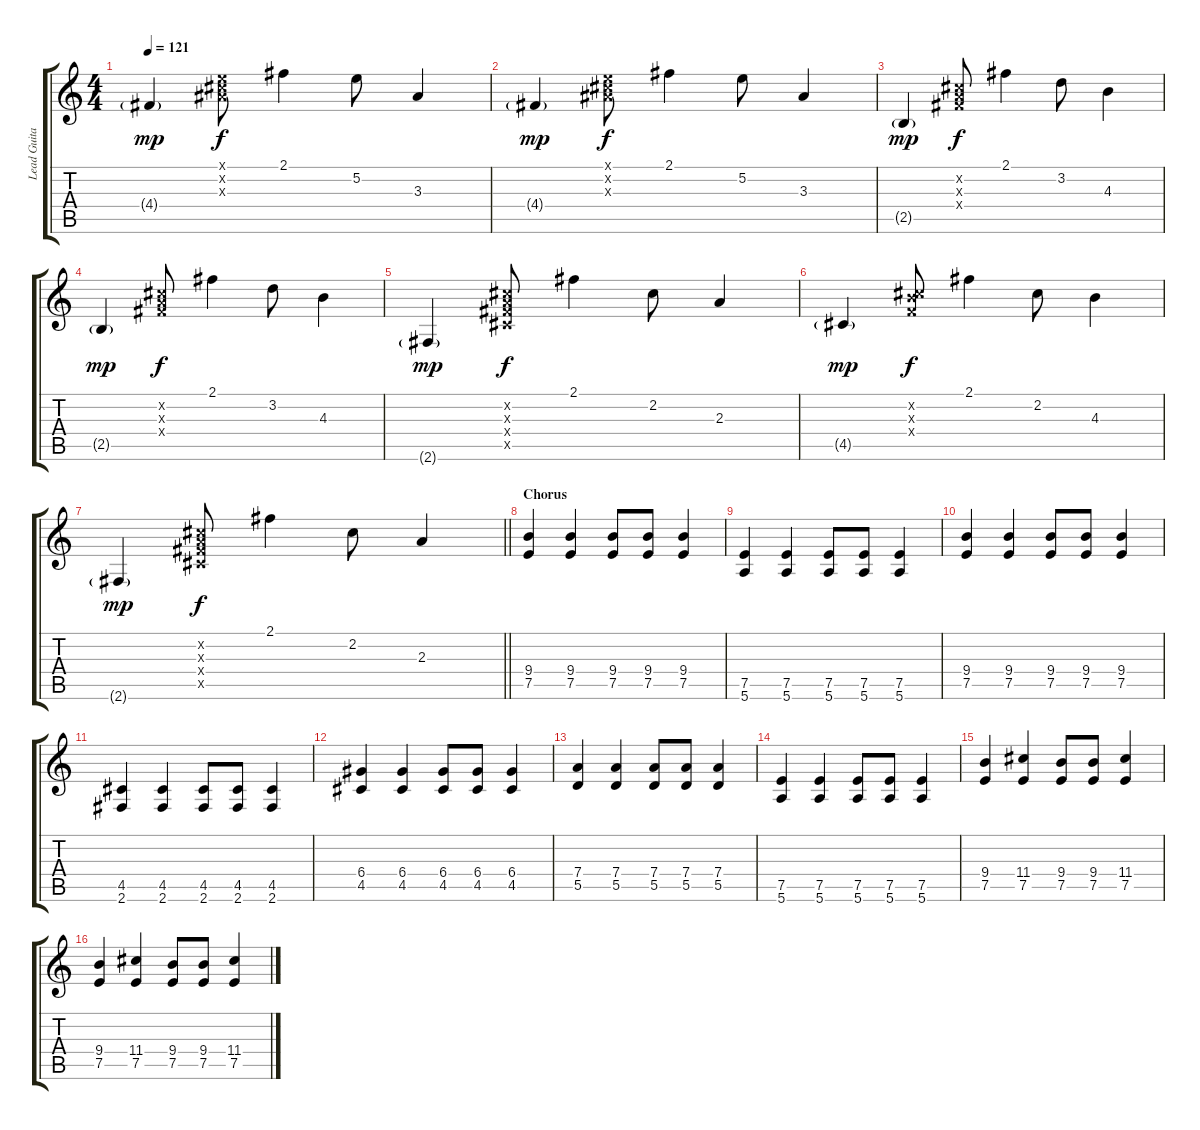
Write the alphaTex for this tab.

\track ("Lead Guitar" "Lead Guita") {instrument overdrivenguitar}
\staff {score tabs}
\tuning (E4 B3 G3 D3 A2 E2) {hide}
\ts (4 4)
\tempo 121
\clef g2
\ks c
4.4{g}.4{dy mp} (0.1{x} 2.2{x} 3.3{x}).8{dy f} 2.1.4 5.2.8 3.3.4 |
4.4{g}.4{dy mp} (0.1{x} 2.2{x} 3.3{x}).8{dy f} 2.1.4 5.2.8 3.3.4 |
2.5{g}.4{dy mp} (2.2{x} 2.3{x} 4.4{x}).8{dy f} 2.1.4 3.2.8 4.3.4 |
2.5{g}.4{dy mp} (2.2{x} 2.3{x} 4.4{x}).8{dy f} 2.1.4 3.2.8 4.3.4 |
2.6{g}.4{dy mp} (2.2{x} 2.3{x} 4.4{x} 4.5{x}).8{dy f} 2.1.4 2.2.8 2.3.4 |
4.5{g}.4{dy mp} (2.2{x} 4.3{x} 3.4{x}).8{dy f} 2.1.4 2.2.8 4.3.4 |
\barLineRight lightlight
2.6{g}.4{dy mp} (2.2{x} 2.3{x} 4.4{x} 4.5{x}).8{dy f} 2.1.4 2.2.8 2.3.4 |
\section ("" "Chorus")
(9.4 7.5).4 (9.4 7.5).4 (9.4 7.5).8 (9.4 7.5).8 (9.4 7.5).4 |
(7.5 5.6).4 (7.5 5.6).4 (7.5 5.6).8 (7.5 5.6).8 (7.5 5.6).4 |
(9.4 7.5).4 (9.4 7.5).4 (9.4 7.5).8 (9.4 7.5).8 (9.4 7.5).4 |
(4.5 2.6).4 (4.5 2.6).4 (4.5 2.6).8 (4.5 2.6).8 (4.5 2.6).4 |
(6.4 4.5).4 (6.4 4.5).4 (6.4 4.5).8 (6.4 4.5).8 (6.4 4.5).4 |
(7.4 5.5).4 (7.4 5.5).4 (7.4 5.5).8 (7.4 5.5).8 (7.4 5.5).4 |
(7.5 5.6).4 (7.5 5.6).4 (7.5 5.6).8 (7.5 5.6).8 (7.5 5.6).4 |
(9.4 7.5).4 (11.4 7.5).4 (9.4 7.5).8 (9.4 7.5).8 (11.4 7.5).4 |
(9.4 7.5).4 (11.4 7.5).4 (9.4 7.5).8 (9.4 7.5).8 (11.4 7.5).4
